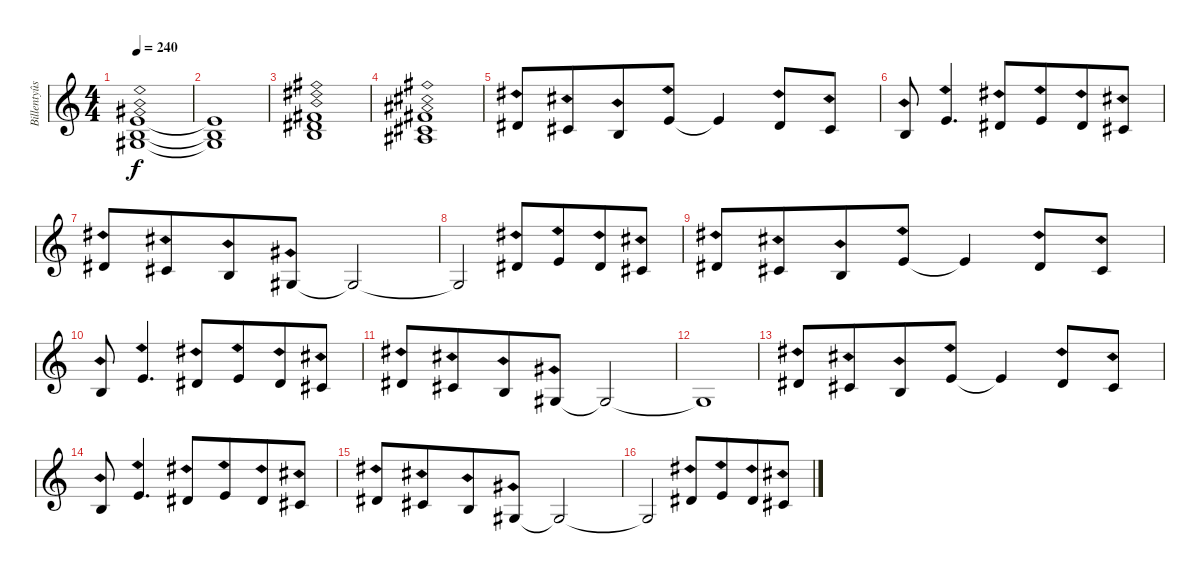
\track ("Billentyûs 1 (Mats Olausson)" "Billentyûs") {instrument drawbarorgan}
\staff {score}
\tuning (E4 B3 G3 D3 A2 E2) {hide}
\ts (4 4)
\tempo 240
\clef g2
\ks c
(0.1{ph 12} 0.2{ph 12} 1.3{ph 12}).1{dy f} |
(0.1{t} 0.2{t} 1.3{t}).1 |
(2.1{ph 12} 4.2{ph 12} 4.3{ph 12}).1 |
(2.1{ph 12} 2.2{ph 12} 3.3{ph 12}).1 |
4.2{ph 12}.8 2.2{ph 12}.8{beam merge} 0.2{ph 12}.8 0.1{ph 12}.8 0.1{t}.4 4.2{ph 12}.8 2.2{ph 12}.8 |
0.2{ph 12}.8 0.1{ph 12}.4{d} 4.2{ph 12}.8 0.1{ph 12}.8{beam merge} 4.2{ph 12}.8 2.2{ph 12}.8 |
4.2{ph 12}.8 2.2{ph 12}.8{beam merge} 0.2{ph 12}.8 1.3{ph 12}.8 1.3{t}.2 |
1.3{t}.2 4.2{ph 12}.8 0.1{ph 12}.8{beam merge} 4.2{ph 12}.8 2.2{ph 12}.8 |
4.2{ph 12}.8 2.2{ph 12}.8{beam merge} 0.2{ph 12}.8 0.1{ph 12}.8 0.1{t}.4 4.2{ph 12}.8 2.2{ph 12}.8 |
0.2{ph 12}.8 0.1{ph 12}.4{d} 4.2{ph 12}.8 0.1{ph 12}.8{beam merge} 4.2{ph 12}.8 2.2{ph 12}.8 |
4.2{ph 12}.8 2.2{ph 12}.8{beam merge} 0.2{ph 12}.8 1.3{ph 12}.8 1.3{t}.2 |
1.3{t}.1 |
4.2{ph 12}.8 2.2{ph 12}.8{beam merge} 0.2{ph 12}.8 0.1{ph 12}.8 0.1{t}.4 4.2{ph 12}.8 2.2{ph 12}.8 |
0.2{ph 12}.8 0.1{ph 12}.4{d} 4.2{ph 12}.8 0.1{ph 12}.8{beam merge} 4.2{ph 12}.8 2.2{ph 12}.8 |
4.2{ph 12}.8 2.2{ph 12}.8{beam merge} 0.2{ph 12}.8 1.3{ph 12}.8 1.3{t}.2 |
1.3{t}.2 4.2{ph 12}.8 0.1{ph 12}.8{beam merge} 4.2{ph 12}.8 2.2{ph 12}.8
